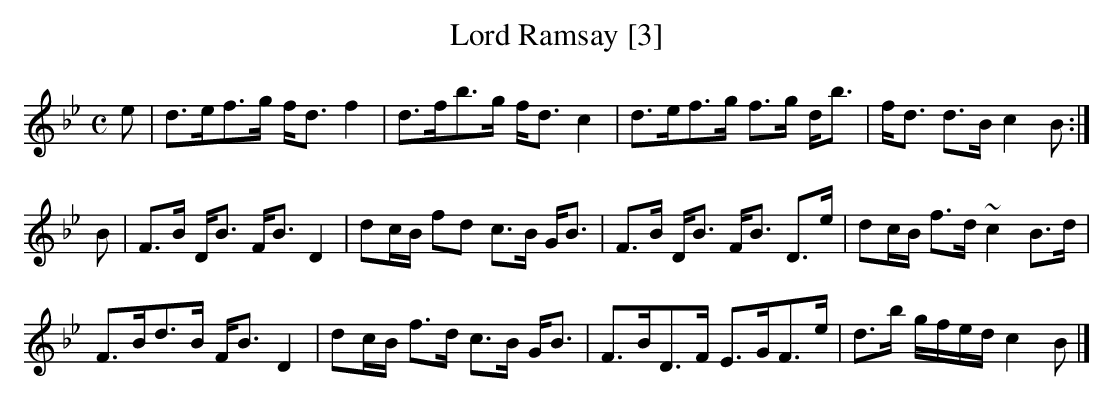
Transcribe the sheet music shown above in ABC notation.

X:1
T:Lord Ramsay [3]
L:1/8
M:C
K:Bb
e|d>ef>g f<d f2|d>fb>g f<d c2|d>ef>g f>g d<b|f<d d>B c2B:|
B|F>B D<B F<B D2|dc/B/ fd c>B G<B|F>B D<B F<B D>e|dc/B/ f>d ~c2 B>d|
F>Bd>B F<B D2|dc/B/ f>d c>B G<B|F>BD>F E>GF>e|d>b g/f/e/d/ c2B|]
